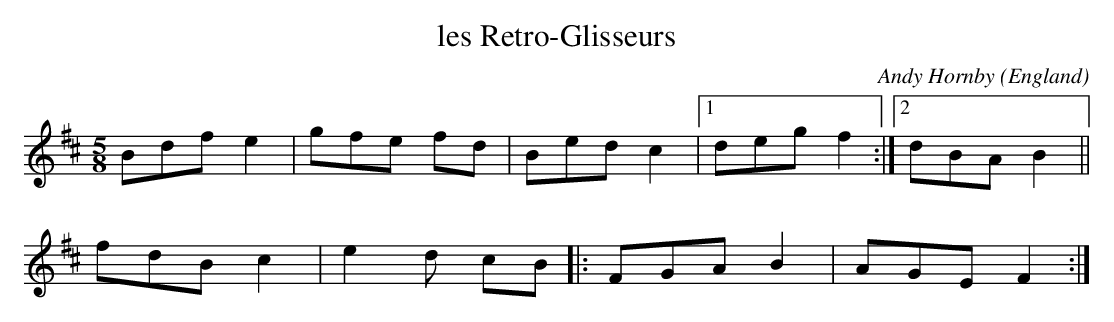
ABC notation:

X:1
T:les Retro-Glisseurs
C:Andy Hornby
L:1/8
M:5/8
O:England
K:B minor
Bdf e2|gfe fd|Bed c2|1 deg f2 :|2 dBA B2 ||
fdB c2|e2d cB|: FGA B2|AGE F2:|
